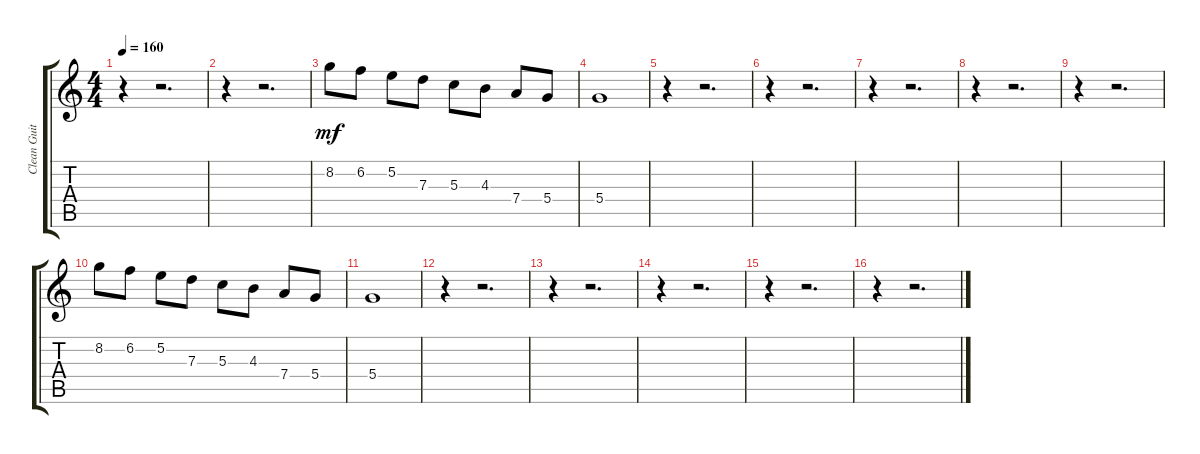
\track ("Clean Guitar" "Clean Guit") {instrument electricguitarclean}
\staff {score tabs}
\tuning (E4 B3 G3 D3 A2 E2) {hide}
\ts (4 4)
\tempo 160
\clef g2
\ks c
r.4{dy mf} r.2{d} |
r.4 r.2{d} |
8.2.8 6.2.8 5.2.8 7.3.8 5.3.8 4.3.8 7.4.8 5.4.8 |
5.4.1 |
r.4 r.2{d} |
r.4 r.2{d} |
r.4 r.2{d} |
r.4 r.2{d} |
r.4 r.2{d} |
8.2.8 6.2.8 5.2.8 7.3.8 5.3.8 4.3.8 7.4.8 5.4.8 |
5.4.1 |
r.4 r.2{d} |
r.4 r.2{d} |
r.4 r.2{d} |
r.4 r.2{d} |
r.4 r.2{d}
